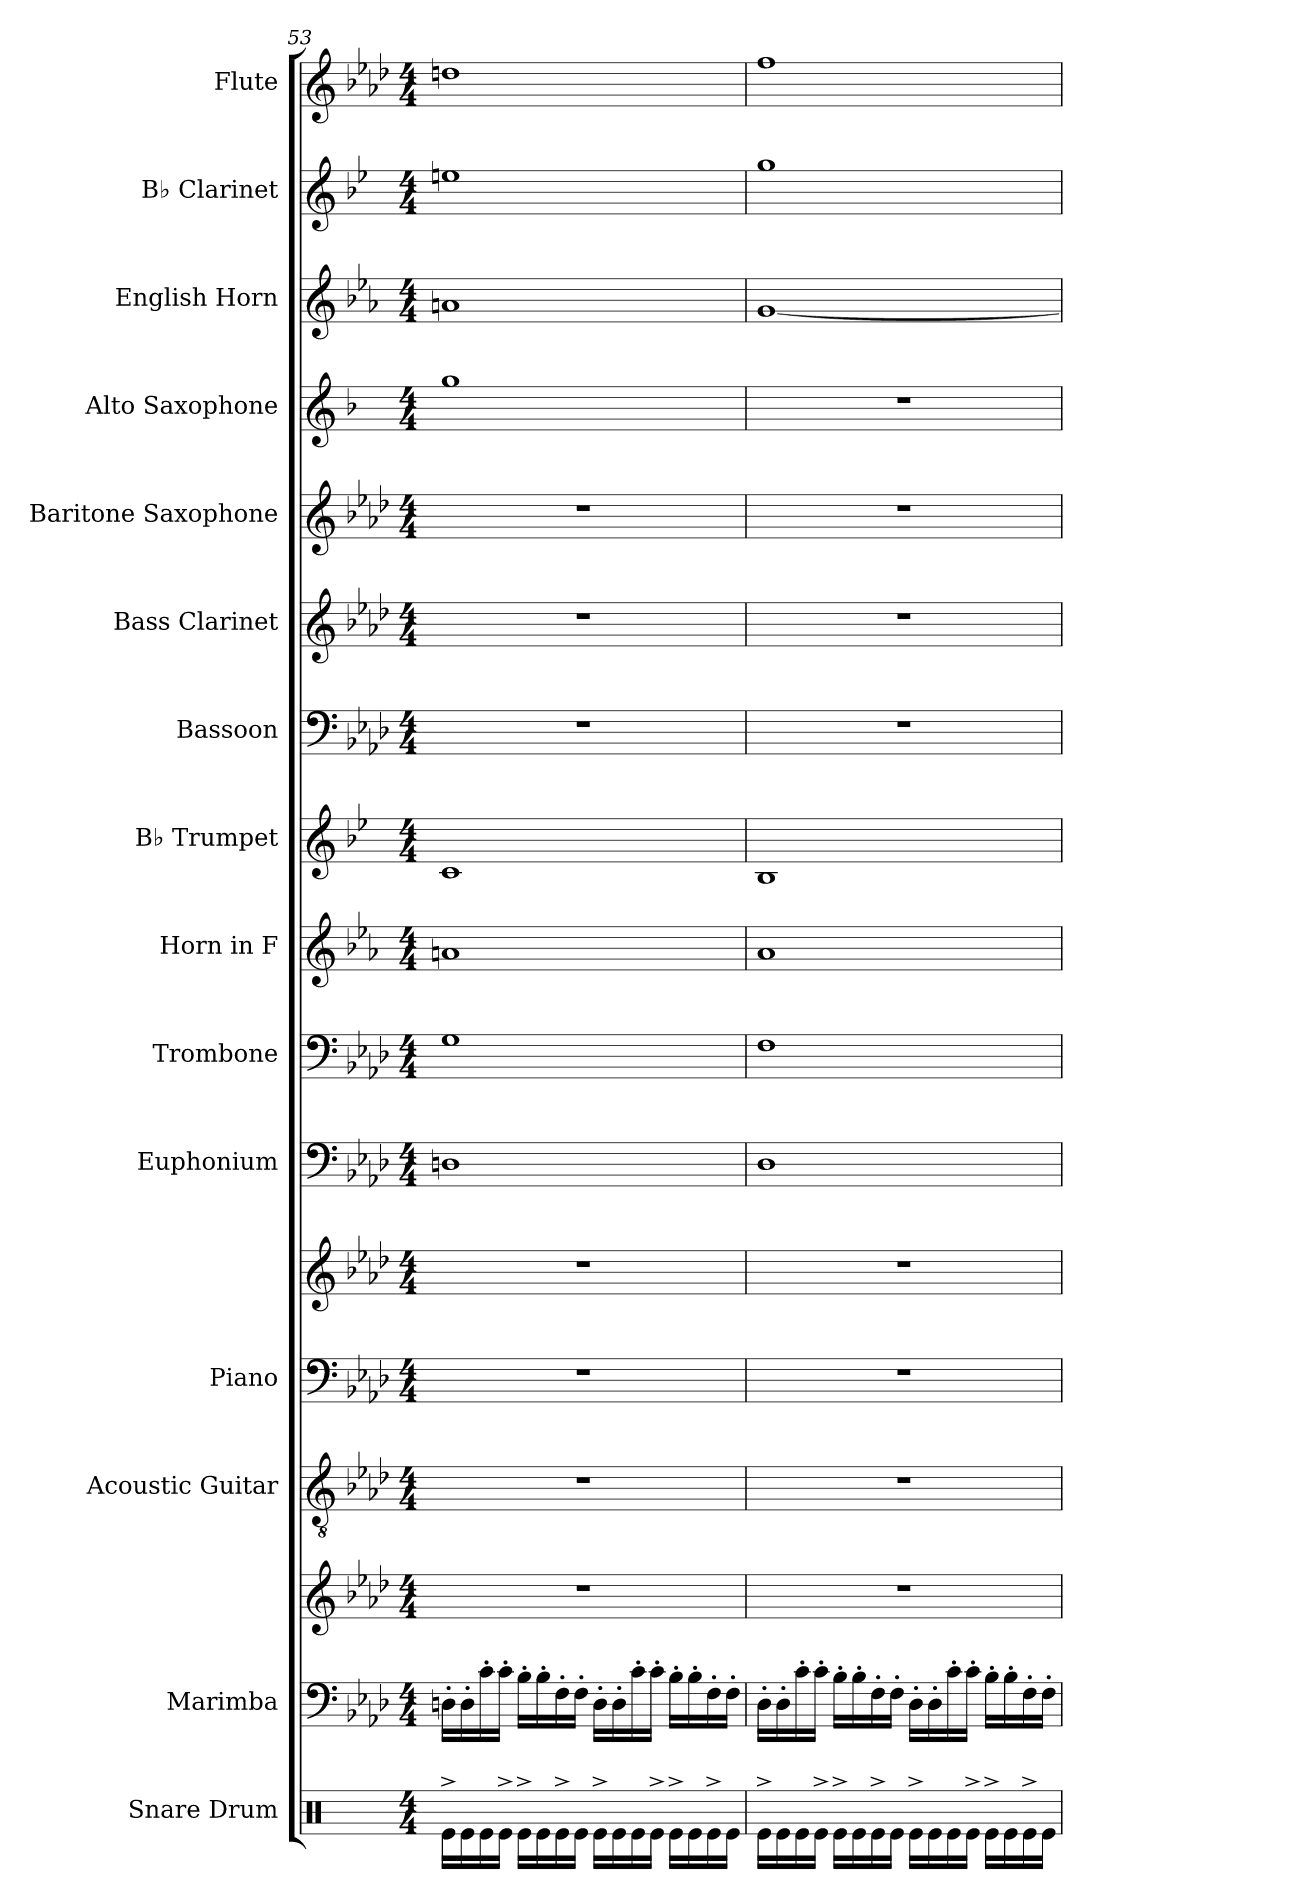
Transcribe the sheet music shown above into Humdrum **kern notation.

**kern	**kern	**kern	**kern	**kern	**kern	**kern	**kern	**kern	**kern	**kern	**kern	**kern	**kern	**kern	**kern	**kern
*part15	*part14	*part14	*part13	*part12	*part12	*part11	*part10	*part9	*part8	*part7	*part6	*part5	*part4	*part3	*part2	*part1
*staff17	*staff16	*staff15	*staff14	*staff13	*staff12	*staff11	*staff10	*staff9	*staff8	*staff7	*staff6	*staff5	*staff4	*staff3	*staff2	*staff1
*I"Snare Drum	*I"Marimba	*	*I"Acoustic Guitar	*I"Piano	*	*I"Euphonium	*I"Trombone	*I"Horn in F	*I"B♭ Trumpet	*I"Bassoon	*I"Bass Clarinet	*I"Baritone Saxophone	*I"Alto Saxophone	*I"English Horn	*I"B♭ Clarinet	*I"Flute
*I'Sn. Dr.	*I'Mrm.	*	*I'Guit.	*I'Pno.	*	*I'Eu.	*I'Trb.	*	*I'B♭ Tpt.	*I'Bsn.	*I'B. Cl.	*I'Bar. Sax.	*I'A. Sax.	*I'E. Hn.	*I'B♭ Cl.	*I'Fl.
!!LO:PB:g=z
*clefX	*clefF4	*clefG2	*clefGv2	*clefF4	*clefG2	*clefF4	*clefF4	*clefG2	*clefG2	*clefF4	*clefG2	*clefG2	*clefG2	*clefG2	*clefG2	*clefG2
*	*	*	*	*	*	*	*	*ITrd4c7	*ITrd1c2	*	*ITrd8c14	*ITrd12c21	*ITrd5c9	*ITrd4c7	*ITrd1c2	*
*k[]	*k[b-e-a-d-]	*k[b-e-a-d-]	*k[b-e-a-d-]	*k[b-e-a-d-]	*k[b-e-a-d-]	*k[b-e-a-d-]	*k[b-e-a-d-]	*k[b-e-a-d-]	*k[b-e-a-d-]	*k[b-e-a-d-]	*k[b-e-a-d-]	*k[b-e-a-d-]	*k[b-e-a-d-]	*k[b-e-a-d-]	*k[b-e-a-d-]	*k[b-e-a-d-]
*M4/4	*M4/4	*M4/4	*M4/4	*M4/4	*M4/4	*M4/4	*M4/4	*M4/4	*M4/4	*M4/4	*M4/4	*M4/4	*M4/4	*M4/4	*M4/4	*M4/4
=53	=53	=53	=53	=53	=53	=53	=53	=53	=53	=53	=53	=53	=53	=53	=53	=53
16Re^\LL	16Dn'\LL	1r	1r	1r	1r	1Dn	1G	1dn	1B-	1r	1r	1r	1b-	1dn	1ddn	1ddn
16Re\	16D'\	.	.	.	.	.	.	.	.	.	.	.	.	.	.	.
16Re\	16c'\	.	.	.	.	.	.	.	.	.	.	.	.	.	.	.
16Re^\JJ	16c'\JJ	.	.	.	.	.	.	.	.	.	.	.	.	.	.	.
16Re^\LL	16B-'\LL	.	.	.	.	.	.	.	.	.	.	.	.	.	.	.
16Re\	16B-'\	.	.	.	.	.	.	.	.	.	.	.	.	.	.	.
16Re^\	16F'\	.	.	.	.	.	.	.	.	.	.	.	.	.	.	.
16Re\JJ	16F'\JJ	.	.	.	.	.	.	.	.	.	.	.	.	.	.	.
16Re^\LL	16D'\LL	.	.	.	.	.	.	.	.	.	.	.	.	.	.	.
16Re\	16D'\	.	.	.	.	.	.	.	.	.	.	.	.	.	.	.
16Re\	16c'\	.	.	.	.	.	.	.	.	.	.	.	.	.	.	.
16Re^\JJ	16c'\JJ	.	.	.	.	.	.	.	.	.	.	.	.	.	.	.
16Re^\LL	16B-'\LL	.	.	.	.	.	.	.	.	.	.	.	.	.	.	.
16Re\	16B-'\	.	.	.	.	.	.	.	.	.	.	.	.	.	.	.
16Re^\	16F'\	.	.	.	.	.	.	.	.	.	.	.	.	.	.	.
16Re\JJ	16F'\JJ	.	.	.	.	.	.	.	.	.	.	.	.	.	.	.
=54	=54	=54	=54	=54	=54	=54	=54	=54	=54	=54	=54	=54	=54	=54	=54	=54
16Re^\LL	16D-'\LL	1r	1r	1r	1r	1D-	1F	1d-	1A-	1r	1r	1r	1r	[1c	1ff	1ff
16Re\	16D-'\	.	.	.	.	.	.	.	.	.	.	.	.	.	.	.
16Re\	16c'\	.	.	.	.	.	.	.	.	.	.	.	.	.	.	.
16Re^\JJ	16c'\JJ	.	.	.	.	.	.	.	.	.	.	.	.	.	.	.
16Re^\LL	16B-'\LL	.	.	.	.	.	.	.	.	.	.	.	.	.	.	.
16Re\	16B-'\	.	.	.	.	.	.	.	.	.	.	.	.	.	.	.
16Re^\	16F'\	.	.	.	.	.	.	.	.	.	.	.	.	.	.	.
16Re\JJ	16F'\JJ	.	.	.	.	.	.	.	.	.	.	.	.	.	.	.
16Re^\LL	16D-'\LL	.	.	.	.	.	.	.	.	.	.	.	.	.	.	.
16Re\	16D-'\	.	.	.	.	.	.	.	.	.	.	.	.	.	.	.
16Re\	16c'\	.	.	.	.	.	.	.	.	.	.	.	.	.	.	.
16Re^\JJ	16c'\JJ	.	.	.	.	.	.	.	.	.	.	.	.	.	.	.
16Re^\LL	16B-'\LL	.	.	.	.	.	.	.	.	.	.	.	.	.	.	.
16Re\	16B-'\	.	.	.	.	.	.	.	.	.	.	.	.	.	.	.
16Re^\	16F'\	.	.	.	.	.	.	.	.	.	.	.	.	.	.	.
16Re\JJ	16F'\JJ	.	.	.	.	.	.	.	.	.	.	.	.	.	.	.
=	=	=	=	=	=	=	=	=	=	=	=	=	=	=	=	=
*-	*-	*-	*-	*-	*-	*-	*-	*-	*-	*-	*-	*-	*-	*-	*-	*-
